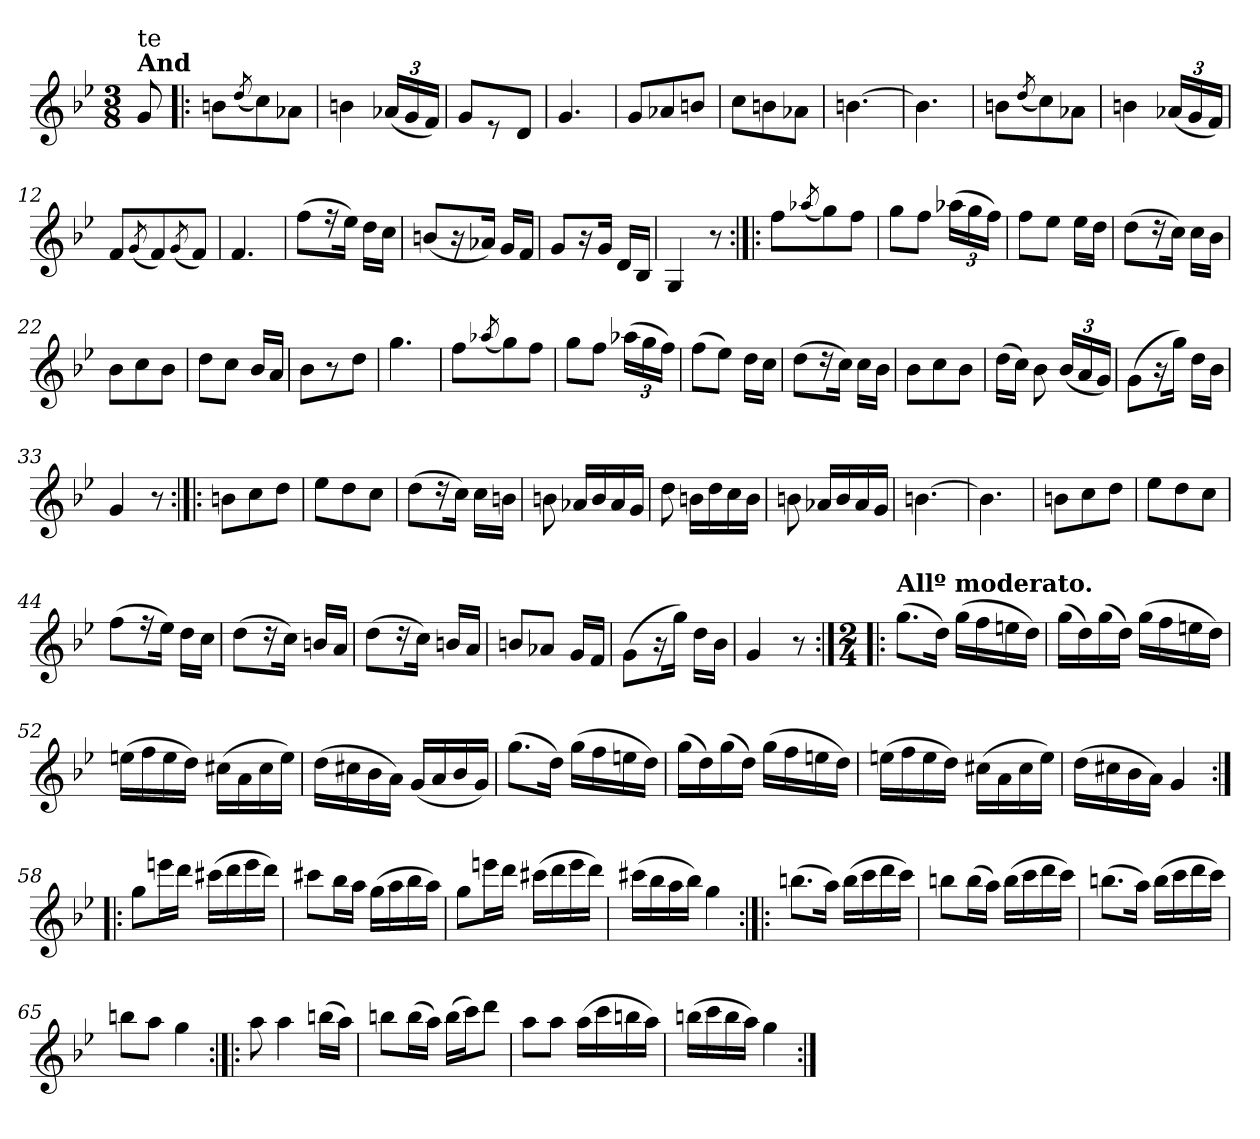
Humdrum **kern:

**kern
*part1
*staff1
*clefG2
*k[b-e-]
*g:
*M3/8
=1
!LO:TX:a:B:t=And
!LO:TX:a:t=te
8g/
=2!|:
8bn\L
(<8qdd/
8cc\)
8a-X\J
=3
4bn\
*Xbrackettup
(<24a-X/LL
24g/
24f/JJ)
=4
8g/L
8r
8d/J
=5
4.g/
=6
8g/L
8a-X/
8bn/J
=7
8cc\L
8bn\
8a-X\J
=8
[4.bn\
!!LO:LB:g=z
=9
4.bn\]
=10
8bn\L
(<8qdd/
8cc\)
8a-X\J
=11
4bn\
(<24a-X/LL
24g/
24f/JJ)
=12
8f/L
(<8qg/
8f/)
(<8qg/
8f/J)
=13
4.f/
=14
(>8ff\L
16r
16ee-\Jk)
16dd\LL
16cc\JJ
=15
(<8bn/L
16r
16a-X/Jk)
16g/LL
16f/JJ
!!LO:LB:g=z
=16
8g/L
16r
16g/Jk
16d/LL
16B-/JJ
=17
4G/
8r
=18:|!|:
8ff\L
(<8qaa-X/
8gg\)
8ff\J
=19
8gg\L
8ff\J
(>24aa-X\LL
24gg\
24ff\JJ)
=20
8ff\L
8ee-\J
16ee-\LL
16dd\JJ
=21
(>8dd\L
16r
16cc\Jk)
16cc\LL
16b-\JJ
!!LO:LB:g=z
=22
8b-\L
8cc\
8b-\J
=23
8dd\L
8cc\J
16b-/LL
16a/JJ
=24
8b-\L
8r
8dd\J
=25
4.gg\
=26
8ff\L
(<8qaa-X/
8gg\)
8ff\J
=27
8gg\L
8ff\J
(>24aa-X\LL
24gg\
24ff\JJ)
=28
(>8ff\L
8ee-\J)
16dd\LL
16cc\JJ
!!LO:LB:g=z
=29
(>8dd\L
16r
16cc\Jk)
16cc\LL
16b-\JJ
=30
8b-\L
8cc\
8b-\J
=31
(>16dd\LL
16cc\JJ)
8b-\
(<24b-/LL
24a/
24g/JJ)
=32
(>8g\L
16r
16gg\Jk)
16dd\LL
16b-\JJ
=33
4g/
8r
=34:|!|:
8bn\L
8cc\
8dd\J
=35
8ee-\L
8dd\
8cc\J
!!LO:LB:g=z
=36
(>8dd\L
16r
16cc\Jk)
16cc\LL
16bn\JJ
=37
8bn\
16a-X/LL
16b/
16a-/
16g/JJ
=38
8dd\
16bn\LL
16dd\
16cc\
16b\JJ
=39
8bn\
16a-X/LL
16b/
16a-/
16g/JJ
=40
[4.bn\
=41
4.bn\]
=42
8bn\L
8cc\
8dd\J
!!LO:LB:g=z
=43
8ee-\L
8dd\
8cc\J
=44
(>8ff\L
16r
16ee-\Jk)
16dd\LL
16cc\JJ
=45
(>8dd\L
16r
16cc\Jk)
16bn/LL
16a/JJ
=46
(>8dd\L
16r
16cc\Jk)
16bn/LL
16a/JJ
=47
8bn/L
8a-X/J
16g/LL
16f/JJ
=48
(>8g\L
16r
16gg\Jk)
16dd\LL
16b-\JJ
=49
4g/
8r
!!LO:LB:g=z
=50:|!|:
*M2/4
!LO:TX:a:B:t=Allº moderato.
(>8.gg\L
16dd\Jk)
(>16gg\LL
16ff\
16een\
16dd\JJ)
=51
(>16gg\LL
16dd\)
(>16gg\
16dd\JJ)
(>16gg\LL
16ff\
16een\
16dd\JJ)
=52
(>16een\LL
16ff\
16ee\
16dd\JJ)
(>16cc#X\LL
16a\
16cc#\
16ee\JJ)
!!LO:LB:g=z
=53
(>16dd\LL
16cc#X\
16b-\
16a\JJ)
(<16g/LL
16a/
16b-/
16g/JJ)
=54
(>8.gg\L
16dd\Jk)
(>16gg\LL
16ff\
16een\
16dd\JJ)
=55
(>16gg\LL
16dd\)
(>16gg\
16dd\JJ)
(>16gg\LL
16ff\
16een\
16dd\JJ)
!!LO:LB:g=z
=56
(>16een\LL
16ff\
16ee\
16dd\JJ)
(>16cc#X\LL
16a\
16cc#\
16ee\JJ)
=57
(>16dd\LL
16cc#X\
16b-\
16a\JJ)
4g/
=58:|!|:
8gg\L
16eeen\L
16ddd\JJ
(>16ccc#X\LL
16ddd\
16eee\
16ddd\JJ)
!!LO:PB:g=z
=59
8ccc#X\L
16bb-\L
16aa\JJ
(>16gg\LL
16aa\
16bb-\
16aa\JJ)
=60
8gg\L
16eeen\L
16ddd\JJ
(>16ccc#X\LL
16ddd\
16eee\
16ddd\JJ)
=61
(>16ccc#X\LL
16bb-\
16aa\
16bb-\JJ)
4gg\
!!LO:LB:g=z
=62:|!|:
(>8.bbn\L
16aa\Jk)
(>16bb\LL
16ccc\
16ddd\
16ccc\JJ)
=63
8bbn\L
(>16bb\L
16aa\JJ)
(>16bb\LL
16ccc\
16ddd\
16ccc\JJ)
=64
(>8.bbn\L
16aa\Jk)
(>16bb\LL
16ccc\
16ddd\
16ccc\JJ)
=65
8bbn\L
8aa\J
4gg\
!!LO:LB:g=z
=66:|!|:
8aa\
4aa\
(>16bbn\LL
16aa\JJ)
=67
8bbn\L
(>16bb\L
16aa\JJ)
(>16bb\LL
16ccc\J)
8ddd\J
=68
8aa\L
8aa\J
(>16aa\LL
16ccc\
16bbn\
16aa\JJ)
=69
(>16bbn\LL
16ccc\
16bb\
16aa\JJ)
4gg\
=:|!
*-
